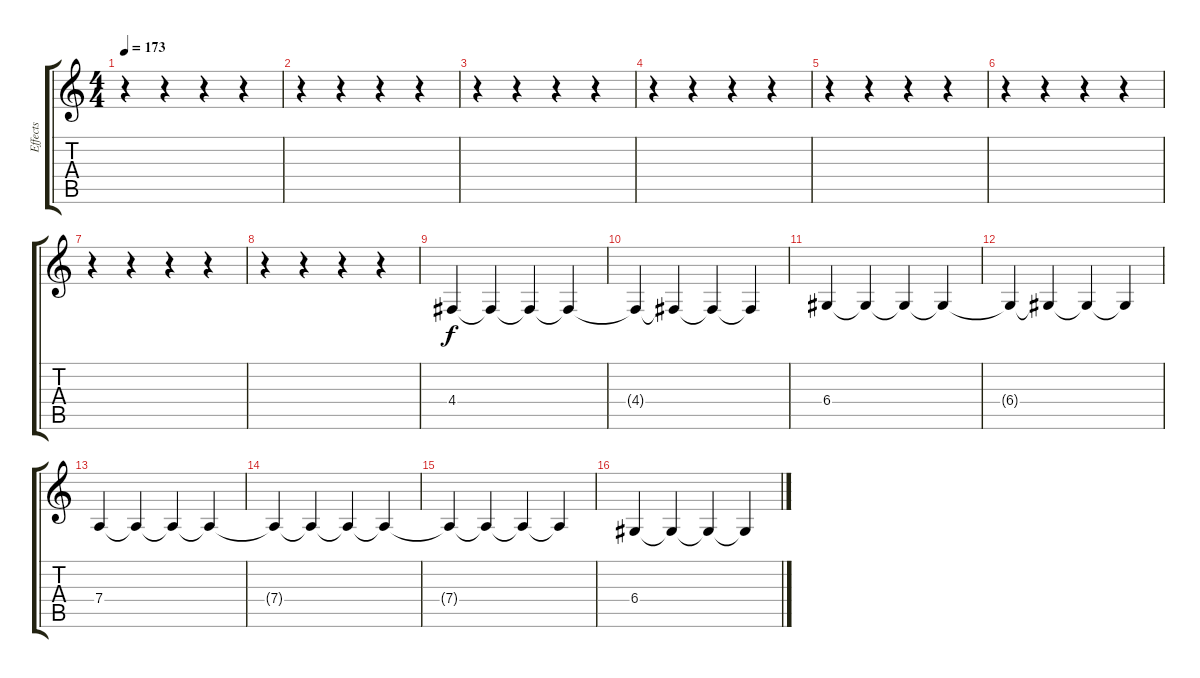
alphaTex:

\track ("Effects" "Effects") {instrument synthstrings1}
\staff {score tabs}
\tuning (E4 B3 G3 D3 A2 E2) {hide}
\ts (4 4)
\tempo 173
\clef g2
\ks c
r.4{dy f} r.4 r.4 r.4 |
r.4 r.4 r.4 r.4 |
r.4 r.4 r.4 r.4 |
r.4 r.4 r.4 r.4 |
r.4 r.4 r.4 r.4 |
r.4 r.4 r.4 r.4 |
r.4 r.4 r.4 r.4 |
r.4 r.4 r.4 r.4 |
4.4.4 4.4{t}.4 4.4{t}.4 4.4{t}.4 |
4.4{t}.4 4.4{t}.4 4.4{t}.4 4.4{t}.4 |
6.4.4 6.4{t}.4 6.4{t}.4 6.4{t}.4 |
6.4{t}.4 6.4{t}.4 6.4{t}.4 6.4{t}.4 |
7.4.4 7.4{t}.4 7.4{t}.4 7.4{t}.4 |
7.4{t}.4 7.4{t}.4 7.4{t}.4 7.4{t}.4 |
7.4{t}.4 7.4{t}.4 7.4{t}.4 7.4{t}.4 |
6.4.4 6.4{t}.4 6.4{t}.4 6.4{t}.4
